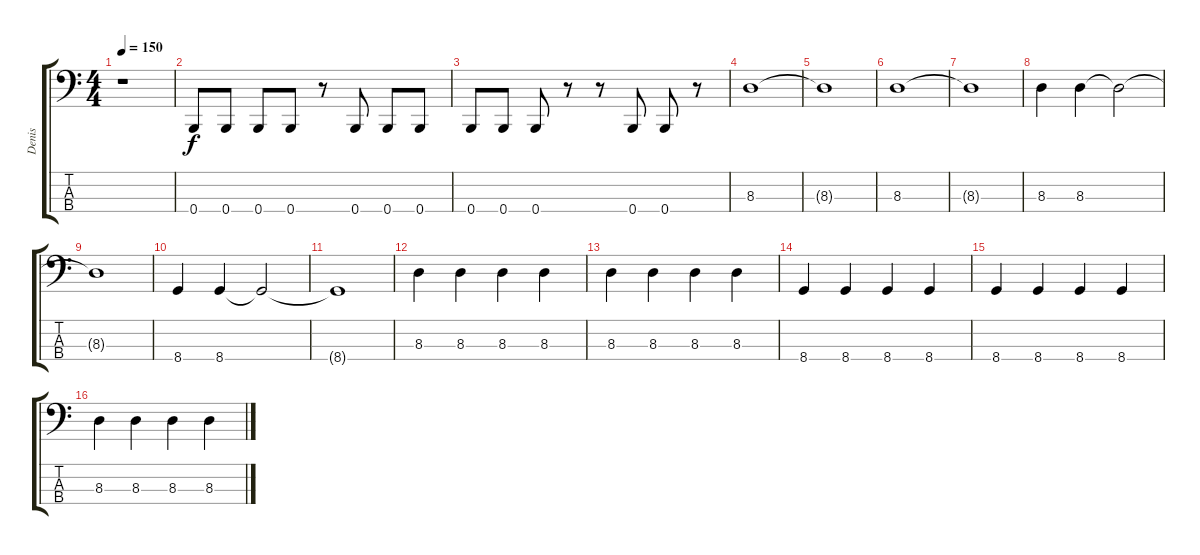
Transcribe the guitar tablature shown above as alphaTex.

\track ("Denis" "Denis") {instrument electricbasspick}
\staff {score tabs}
\tuning (E2 B1 Gb1 B0) {hide}
\ts (4 4)
\tempo 150
\clef f4
\ks c
r.1{dy f} |
0.4.8 0.4.8 0.4.8 0.4.8 r.8 0.4.8 0.4.8 0.4.8 |
0.4.8 0.4.8 0.4.8 r.8 r.8 0.4.8 0.4.8 r.8 |
8.3.1 |
8.3{t}.1 |
8.3.1 |
8.3{t}.1 |
8.3.4 8.3.4 8.3{t}.2 |
8.3{t}.1 |
8.4.4 8.4.4 8.4{t}.2 |
8.4{t}.1 |
8.3.4 8.3.4 8.3.4 8.3.4 |
8.3.4 8.3.4 8.3.4 8.3.4 |
8.4.4 8.4.4 8.4.4 8.4.4 |
8.4.4 8.4.4 8.4.4 8.4.4 |
8.3.4 8.3.4 8.3.4 8.3.4
